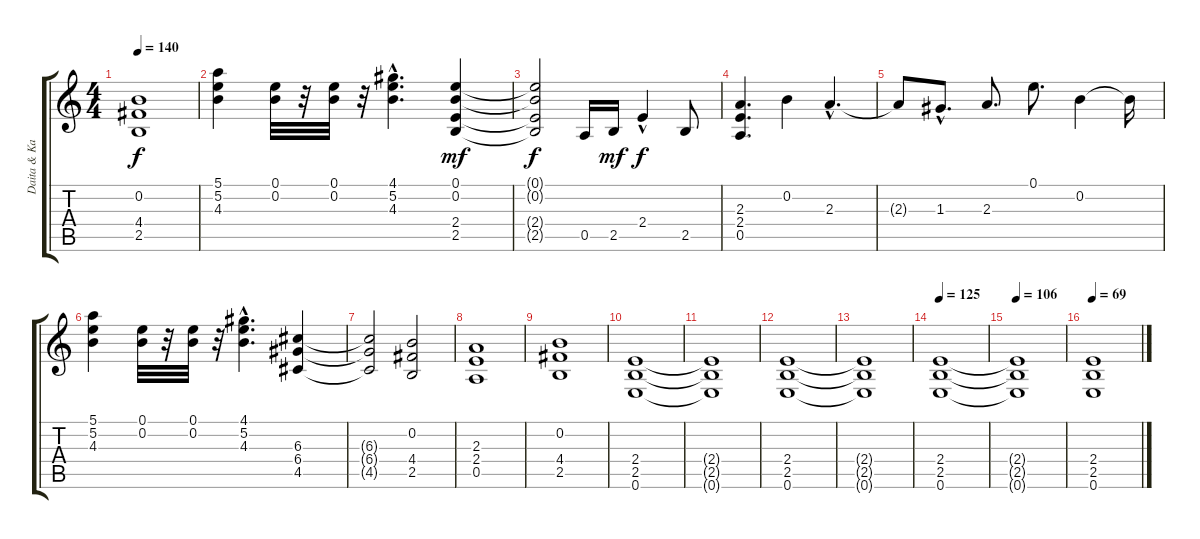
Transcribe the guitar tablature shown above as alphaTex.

\track ("Daita & Kazuma" "Daita & Ka") {instrument distortionguitar}
\staff {score tabs}
\tuning (E4 B3 G3 D3 A2 E2) {hide}
\ts (4 4)
\tempo 140
\clef g2
\ks c
(0.2 4.4 2.5).1{dy f} |
(5.1 5.2 4.3).4 (0.1 0.2).32 r.32 (0.1 0.2).32 r.32 (4.1{hac} 5.2{hac} 4.3{hac}).4{d} (0.1 0.2 2.4 2.5).4{dy mf} |
(0.1{t} 0.2{t} 2.4{t} 2.5{t}).2{dy f} 0.5.16 2.5.16{dy mf} 2.4{hac}.4{dy f} 2.5.8 |
(2.3 2.4 0.5).4{d} 0.2.4 2.3{hac}.4{d} |
2.3{t}.8 1.3{hac}.8{d} 2.3.8{d} 0.1.8{d} 0.2.4 0.2{t}.16 |
(5.1 5.2 4.3).4 (0.1 0.2).32 r.32 (0.1 0.2).32 r.32 (4.1{hac} 5.2{hac} 4.3{hac}).4{d} (6.3 6.4 4.5).4 |
(6.3{t} 6.4{t} 4.5{t}).2 (0.2 4.4 2.5).2 |
(2.3 2.4 0.5).1 |
(0.2 4.4 2.5).1 |
(2.4 2.5 0.6).1 |
(2.4{t} 2.5{t} 0.6{t}).1 |
(2.4 2.5 0.6).1 |
(2.4{t} 2.5{t} 0.6{t}).1 |
\tempo 125
(2.4 2.5 0.6).1 |
\tempo 106
(2.4{t} 2.5{t} 0.6{t}).1 |
\tempo 69
(2.4 2.5 0.6).1
